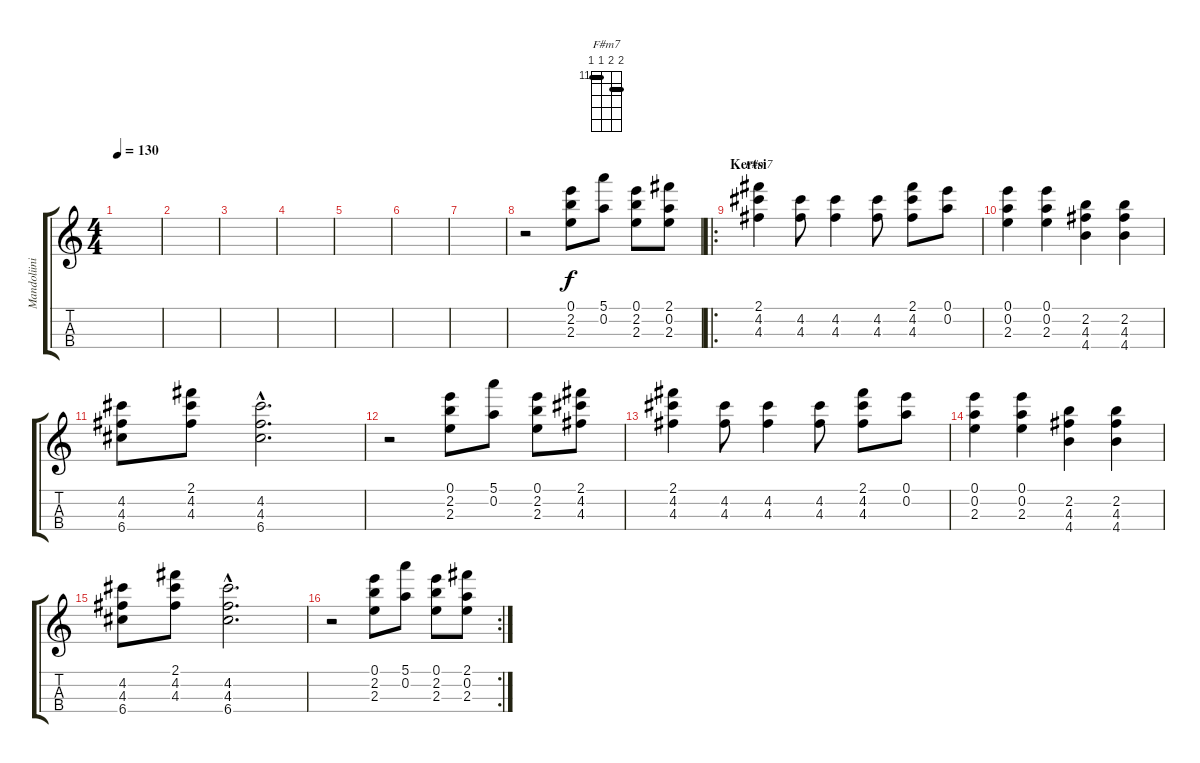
\track ("Mandoliini" "Mandoliini") {instrument banjo}
\staff {score tabs}
\tuning (E5 A4 D4 G3) {hide}
\displaytranspose 12
\chord ("F#m7" 12 12 11 11) {firstfret 11 barre (11 12)}
\ts (4 4)
\tempo 130
\clef g2
\ks c
|
|
|
|
|
|
|
r.2 (0.1 2.2 2.3).8 (5.1 0.2).8 (0.1 2.2 2.3).8 (2.1 0.2 2.3).8 |
\ro
\section ("" "Kertsi")
(2.1 4.2 4.3).4{ch "F#m7"} (4.2 4.3).8 (4.2 4.3).4 (4.2 4.3).8 (2.1 4.2 4.3).8 (0.1 0.2).8 |
(0.1 0.2 2.3).4 (0.1 0.2 2.3).4 (2.2 4.3 4.4).4 (2.2 4.3 4.4).4 |
(4.2 4.3 6.4).8 (2.1 4.2 4.3).8 (4.2{hac} 4.3{hac} 6.4{hac}).2{d} |
r.2 (0.1 2.2 2.3).8 (5.1 0.2).8 (0.1 2.2 2.3).8 (2.1 4.2 4.3).8 |
(2.1 4.2 4.3).4 (4.2 4.3).8 (4.2 4.3).4 (4.2 4.3).8 (2.1 4.2 4.3).8 (0.1 0.2).8 |
(0.1 0.2 2.3).4 (0.1 0.2 2.3).4 (2.2 4.3 4.4).4 (2.2 4.3 4.4).4 |
(4.2 4.3 6.4).8 (2.1 4.2 4.3).8 (4.2{hac} 4.3{hac} 6.4{hac}).2{d} |
\rc 2
r.2 (0.1 2.2 2.3).8 (5.1 0.2).8 (0.1 2.2 2.3).8 (2.1 0.2 2.3).8
